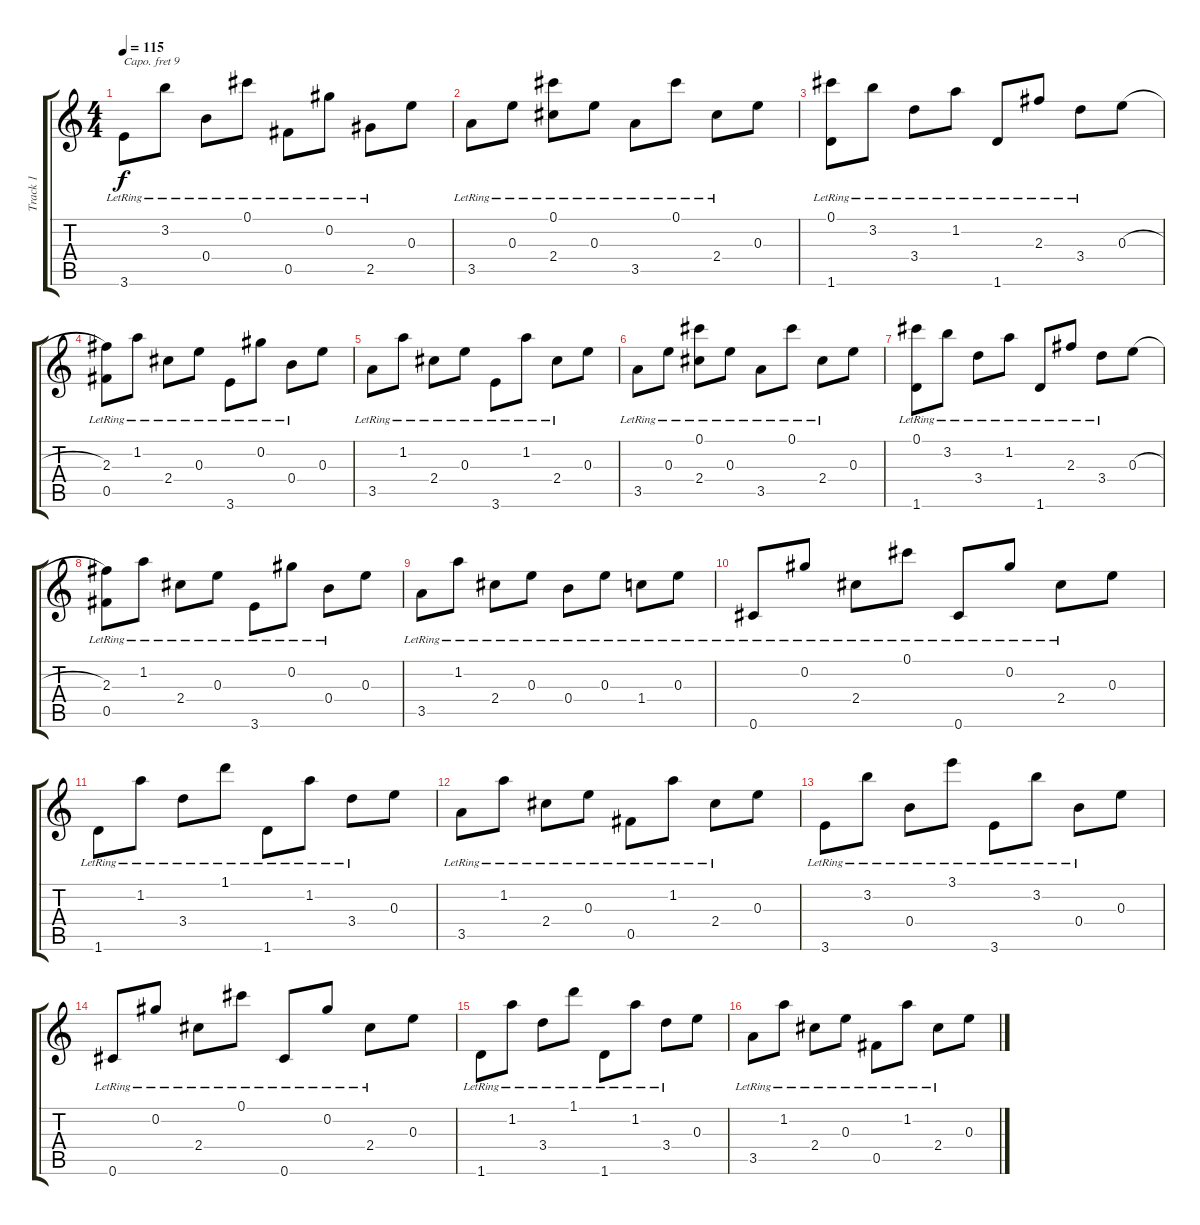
\track ("Track 1" "Track 1") {instrument electricguitarjazz}
\staff {score tabs}
\capo 9
\tuning (E4 B3 G3 D3 A2 E2) {hide}
\ts (4 4)
\tempo 115
\clef g2
\ks c
3.6{lr}.8{dy f} 3.2{lr}.8 0.4{lr}.8 0.1{lr}.8 0.5{lr}.8 0.2{lr}.8 2.5{lr}.8 0.3.8 |
3.5{lr}.8 0.3{lr}.8 (0.1{lr} 2.4{lr}).8 0.3{lr}.8 3.5{lr}.8 0.1{lr}.8 2.4{lr}.8 0.3.8 |
(0.1{lr} 1.6{lr}).8 3.2{lr}.8 3.4{lr}.8 1.2{lr}.8 1.6{lr}.8 2.3{lr}.8 3.4{lr}.8 0.3{h}.8 |
(2.3 0.5{lr}).8 1.2{lr}.8 2.4{lr}.8 0.3{lr}.8 3.6{lr}.8 0.2{lr}.8 0.4{lr}.8 0.3.8 |
3.5{lr}.8 1.2{lr}.8 2.4{lr}.8 0.3{lr}.8 3.6{lr}.8 1.2{lr}.8 2.4{lr}.8 0.3.8 |
3.5{lr}.8 0.3{lr}.8 (0.1{lr} 2.4{lr}).8 0.3{lr}.8 3.5{lr}.8 0.1{lr}.8 2.4{lr}.8 0.3.8 |
(0.1{lr} 1.6{lr}).8 3.2{lr}.8 3.4{lr}.8 1.2{lr}.8 1.6{lr}.8 2.3{lr}.8 3.4{lr}.8 0.3{h}.8 |
(2.3 0.5{lr}).8 1.2{lr}.8 2.4{lr}.8 0.3{lr}.8 3.6{lr}.8 0.2{lr}.8 0.4{lr}.8 0.3.8 |
3.5{lr}.8 1.2{lr}.8 2.4{lr}.8 0.3{lr}.8 0.4{lr}.8 0.3{lr}.8 1.4{lr}.8 0.3{lr}.8 |
0.6{lr}.8 0.2{lr}.8 2.4{lr}.8 0.1{lr}.8 0.6{lr}.8 0.2{lr}.8 2.4{lr}.8 0.3.8 |
1.6{lr}.8 1.2{lr}.8 3.4{lr}.8 1.1{lr}.8 1.6{lr}.8 1.2{lr}.8 3.4{lr}.8 0.3.8 |
3.5{lr}.8 1.2{lr}.8 2.4{lr}.8 0.3{lr}.8 0.5{lr}.8 1.2{lr}.8 2.4{lr}.8 0.3.8 |
3.6{lr}.8 3.2{lr}.8 0.4{lr}.8 3.1{lr}.8 3.6{lr}.8 3.2{lr}.8 0.4{lr}.8 0.3.8 |
0.6{lr}.8 0.2{lr}.8 2.4{lr}.8 0.1{lr}.8 0.6{lr}.8 0.2{lr}.8 2.4{lr}.8 0.3.8 |
1.6{lr}.8 1.2{lr}.8 3.4{lr}.8 1.1{lr}.8 1.6{lr}.8 1.2{lr}.8 3.4{lr}.8 0.3.8 |
3.5{lr}.8 1.2{lr}.8 2.4{lr}.8 0.3{lr}.8 0.5{lr}.8 1.2{lr}.8 2.4{lr}.8 0.3.8
